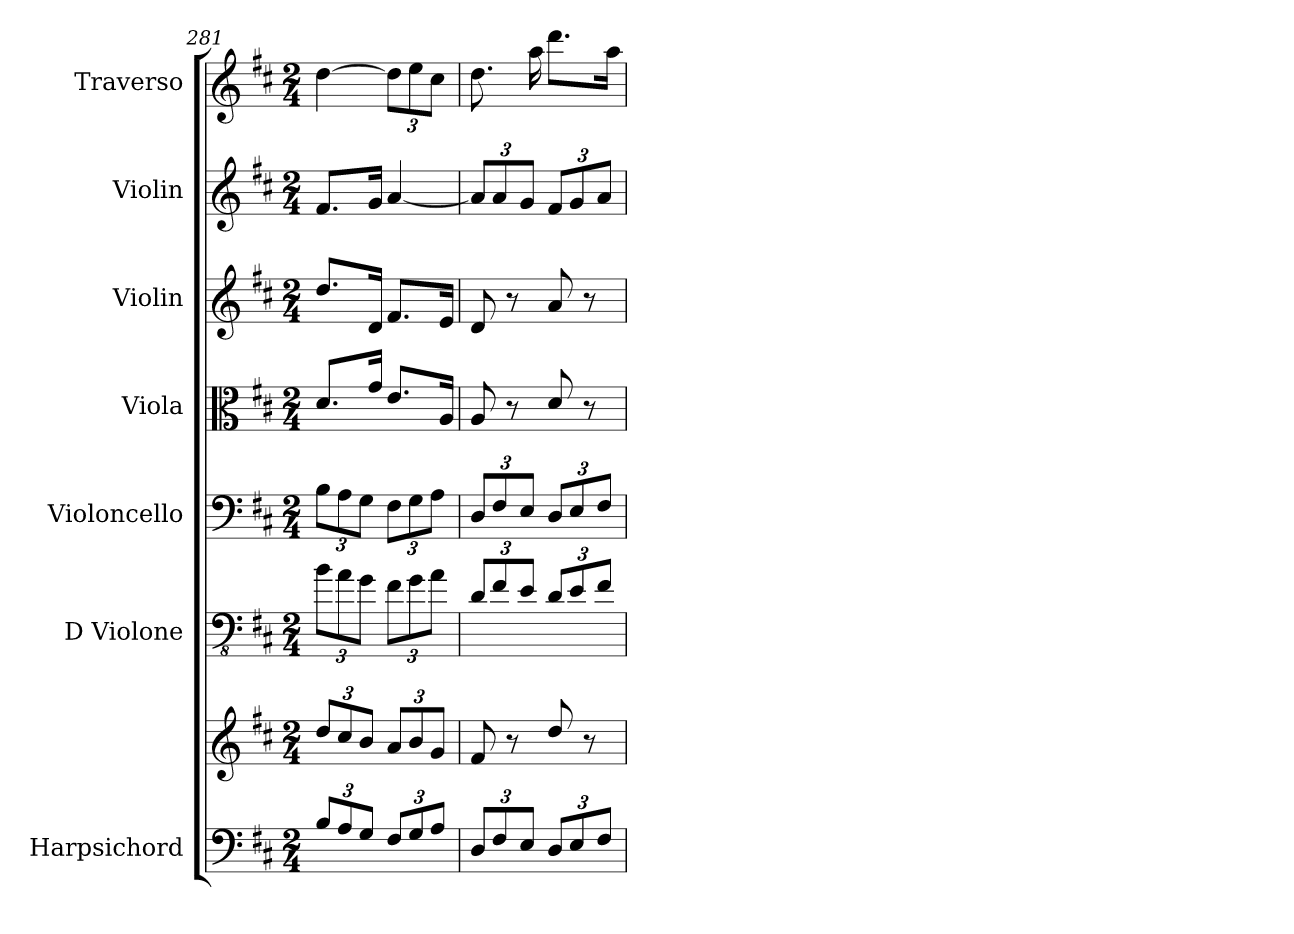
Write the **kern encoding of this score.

**kern	**kern	**kern	**kern	**kern	**kern	**kern	**kern
*part7	*part7	*part6	*part5	*part4	*part3	*part2	*part1
*staff8	*staff7	*staff6	*staff5	*staff4	*staff3	*staff2	*staff1
*I"Harpsichord	*	*I"D Violone	*I"Violoncello	*I"Viola	*I"Violin	*I"Violin	*I"Traverso
*I'Hch.	*	*I'D Vne.	*I'Vc.	*I'Vla.	*I'Vln.	*I'Vln.	*I'Trv.
*clefF4	*clefG2	*clefFv4	*clefF4	*clefC3	*clefG2	*clefG2	*clefG2
*	*	*ITrd7c12	*	*	*	*	*
*k[f#c#]	*k[f#c#]	*k[f#c#]	*k[f#c#]	*k[f#c#]	*k[f#c#]	*k[f#c#]	*k[f#c#]
*M2/4	*M2/4	*M2/4	*M2/4	*M2/4	*M2/4	*M2/4	*M2/4
*Xbrackettup	*Xbrackettup	*Xbrackettup	*Xbrackettup	*	*	*	*
=281	=281	=281	=281	=281	=281	=281	=281
12B/L	12dd/L	12BB\L	12B\L	8.d/L	8.dd/L	8.f#/L	[4dd\
12A/	12cc#/	12AA\	12A\	.	.	.	.
12G/J	12b/J	12GG\J	12G\J	.	.	.	.
.	.	.	.	16g/Jk	16d/Jk	16g/Jk	.
*	*	*	*	*	*	*	*Xbrackettup
12F#/L	12a/L	12FF#\L	12F#\L	8.e/L	8.f#/L	[4a/	12dd\L]
12G/	12b/	12GG\	12G\	.	.	.	12ee\
12A/J	12g/J	12AA\J	12A\J	.	.	.	12cc#\J
.	.	.	.	16A/Jk	16e/Jk	.	.
=282	=282	=282	=282	=282	=282	=282	=282
*	*	*	*	*	*	*Xbrackettup	*
12D/L	8f#/	12DD/L	12D/L	8A/	8d/	12a/L]	8.dd\
12F#/	.	12FF#/	12F#/	.	.	12a/	.
.	8r	.	.	8r	8r	.	.
12E/J	.	12EE/J	12E/J	.	.	12g/J	.
.	.	.	.	.	.	.	16aa\
12D/L	8dd/	12DD/L	12D/L	8d/	8a/	12f#/L	8.ddd\L
12E/	.	12EE/	12E/	.	.	12g/	.
.	8r	.	.	8r	8r	.	.
12F#/J	.	12FF#/J	12F#/J	.	.	12a/J	.
.	.	.	.	.	.	.	16aa\Jk
=	=	=	=	=	=	=	=
*-	*-	*-	*-	*-	*-	*-	*-
